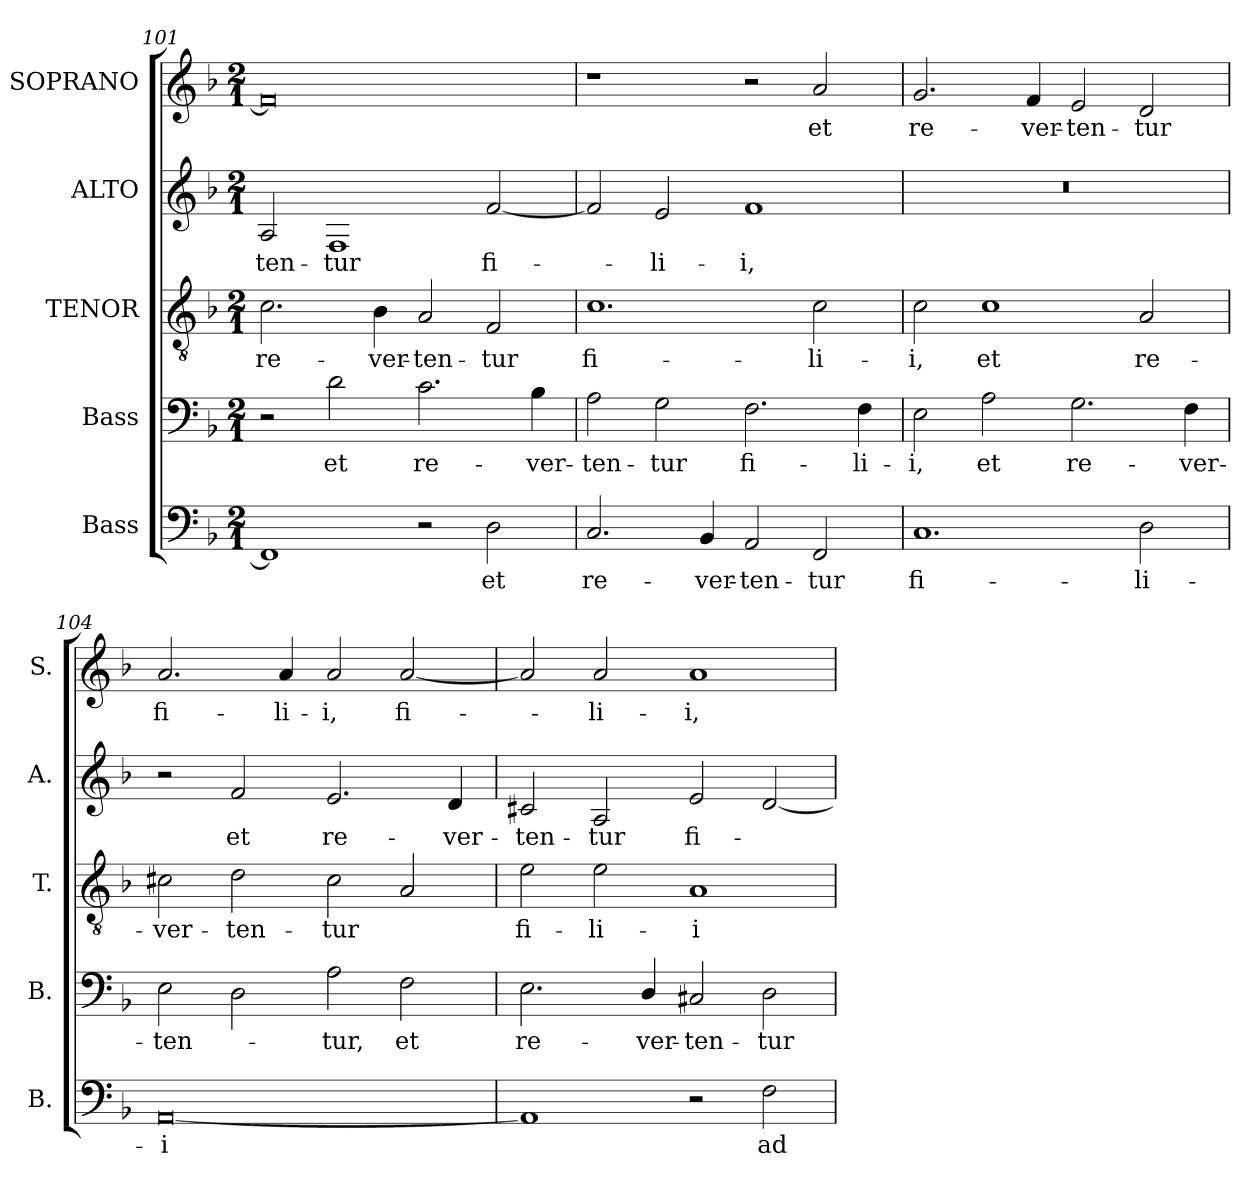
**kern	**text	**kern	**text	**kern	**text	**kern	**text	**kern	**text
*part5	*part5	*part4	*part4	*part3	*part3	*part2	*part2	*part1	*part1
*staff5	*staff5	*staff4	*staff4	*staff3	*staff3	*staff2	*staff2	*staff1	*staff1
*I"Bass	*	*I"Bass	*	*I"TENOR	*	*I"ALTO	*	*I"SOPRANO	*
*I'B.	*	*I'B.	*	*I'T.	*	*I'A.	*	*I'S.	*
*clefF4	*	*clefF4	*	*clefGv2	*	*clefG2	*	*clefG2	*
*	*	*	*	*ITrd7c12	*	*	*	*	*
*k[b-]	*	*k[b-]	*	*k[b-]	*	*k[b-]	*	*k[b-]	*
*F:	*	*F:	*	*F:	*	*F:	*	*F:	*
*M2/1	*	*M2/1	*	*M2/1	*	*M2/1	*	*M2/1	*
=101	=101	=101	=101	=101	=101	=101	=101	=101	=101
!	!	!	!	!	!LO:LY:b:color=#000000	!	!	!	!
!	!	!	!	!	!	!	!LO:LY:b:color=#000000	!	!
1FFi]	.	2r	.	2.Ci\	re-	2Ai/	-ten-	0fi]	.
!	!	!	!LO:LY:b:color=#000000	!	!	!	!	!	!
!	!	!	!	!	!	!	!LO:LY:b:color=#000000	!	!
.	.	2di\	et	.	.	1Fi	-tur	.	.
!	!	!	!	!	!LO:LY:b:color=#000000	!	!	!	!
.	.	.	.	4BB-i\	-ver-	.	.	.	.
!	!	!	!LO:LY:b:color=#000000	!	!	!	!	!	!
!	!	!	!	!	!LO:LY:b:color=#000000	!	!	!	!
2r	.	2.ci\	re-	2AAi/	-ten-	.	.	.	.
!	!LO:LY:b:color=#000000	!	!	!	!	!	!	!	!
!	!	!	!	!	!LO:LY:b:color=#000000	!	!	!	!
!	!	!	!	!	!	!	!LO:LY:b:color=#000000	!	!
2Di\	et	.	.	2FFi/	-tur	[2fi/	fi-	.	.
!	!	!	!LO:LY:b:color=#000000	!	!	!	!	!	!
.	.	4B-i\	-ver-	.	.	.	.	.	.
=102	=102	=102	=102	=102	=102	=102	=102	=102	=102
!	!LO:LY:b:color=#000000	!	!	!	!	!	!	!	!
!	!	!	!LO:LY:b:color=#000000	!	!	!	!	!	!
!	!	!	!	!	!LO:LY:b:color=#000000	!	!	!	!
2.Ci/	re-	2Ai\	-ten-	1.Ci	fi-	2fi/]	.	1r	.
!	!	!	!LO:LY:b:color=#000000	!	!	!	!	!	!
!	!	!	!	!	!	!	!LO:LY:b:color=#000000	!	!
.	.	2Gi\	-tur	.	.	2ei/	-li-	.	.
!	!LO:LY:b:color=#000000	!	!	!	!	!	!	!	!
4BB-i/	-ver-	.	.	.	.	.	.	.	.
!	!LO:LY:b:color=#000000	!	!	!	!	!	!	!	!
!	!	!	!LO:LY:b:color=#000000	!	!	!	!	!	!
!	!	!	!	!	!	!	!LO:LY:b:color=#000000	!	!
2AAi/	-ten-	2.Fi\	fi-	.	.	1fi	-i,	2r	.
!	!LO:LY:b:color=#000000	!	!	!	!	!	!	!	!
!	!	!	!	!	!LO:LY:b:color=#000000	!	!	!	!
!	!	!	!	!	!	!	!	!	!LO:LY:b:color=#000000
2FFi/	-tur	.	.	2Ci\	-li-	.	.	2ai/	et
!	!	!	!LO:LY:b:color=#000000	!	!	!	!	!	!
.	.	4Fi\	-li-	.	.	.	.	.	.
!!LO:LB:g=z
=103	=103	=103	=103	=103	=103	=103	=103	=103	=103
!	!LO:LY:b:color=#000000	!	!	!	!	!	!	!	!
!	!	!	!LO:LY:b:color=#000000	!	!	!	!	!	!
!	!	!	!	!	!LO:LY:b:color=#000000	!LO:N:vis=1	!	!	!
!	!	!	!	!	!	!	!	!	!LO:LY:b:color=#000000
1.Ci	fi-	2Ei\	-i,	2Ci\	-i,	0r	.	2.gi/	re-
!	!	!	!LO:LY:b:color=#000000	!	!	!	!	!	!
!	!	!	!	!	!LO:LY:b:color=#000000	!	!	!	!
.	.	2Ai\	et	1Ci	et	.	.	.	.
!	!	!	!	!	!	!	!	!	!LO:LY:b:color=#000000
.	.	.	.	.	.	.	.	4fi/	-ver-
!	!	!	!LO:LY:b:color=#000000	!	!	!	!	!	!
!	!	!	!	!	!	!	!	!	!LO:LY:b:color=#000000
.	.	2.Gi\	re-	.	.	.	.	2ei/	-ten-
!	!LO:LY:b:color=#000000	!	!	!	!	!	!	!	!
!	!	!	!	!	!LO:LY:b:color=#000000	!	!	!	!
!	!	!	!	!	!	!	!	!	!LO:LY:b:color=#000000
2Di\	-li-	.	.	2AAi/	re-	.	.	2di/	-tur
!	!	!	!LO:LY:b:color=#000000	!	!	!	!	!	!
.	.	4Fi\	-ver-	.	.	.	.	.	.
=104	=104	=104	=104	=104	=104	=104	=104	=104	=104
!	!LO:LY:b:color=#000000	!	!	!	!	!	!	!	!
!	!	!	!LO:LY:b:color=#000000	!	!	!	!	!	!
!	!	!	!	!	!LO:LY:b:color=#000000	!	!	!	!
!	!	!	!	!	!	!	!	!	!LO:LY:b:color=#000000
[0AAi	-i	2Ei\	-ten-	2C#Xi\	-ver-	2r	.	2.ai/	fi-
!	!	!	!	!	!LO:LY:b:color=#000000	!	!	!	!
!	!	!	!	!	!	!	!LO:LY:b:color=#000000	!	!
.	.	2Di\	.	2Di\	-ten-	2fi/	et	.	.
!	!	!	!	!	!	!	!	!	!LO:LY:b:color=#000000
.	.	.	.	.	.	.	.	4ai/	-li-
!	!	!	!LO:LY:b:color=#000000	!	!	!	!	!	!
!	!	!	!	!	!LO:LY:b:color=#000000	!	!	!	!
!	!	!	!	!	!	!	!LO:LY:b:color=#000000	!	!
!	!	!	!	!	!	!	!	!	!LO:LY:b:color=#000000
.	.	2Ai\	-tur,	2C#i\	-tur	2.ei/	re-	2ai/	-i,
!	!	!	!LO:LY:b:color=#000000	!	!	!	!	!	!
!	!	!	!	!	!	!	!	!	!LO:LY:b:color=#000000
.	.	2Fi\	et	2AAi/	.	.	.	[2ai/	fi-
!	!	!	!	!	!	!	!LO:LY:b:color=#000000	!	!
.	.	.	.	.	.	4di/	-ver-	.	.
=105	=105	=105	=105	=105	=105	=105	=105	=105	=105
!	!	!	!LO:LY:b:color=#000000	!	!	!	!	!	!
!	!	!	!	!	!LO:LY:b:color=#000000	!	!	!	!
!	!	!	!	!	!	!	!LO:LY:b:color=#000000	!	!
1AAi]	.	2.Ei\	re-	2Ei\	fi-	2c#Xi/	-ten-	2ai/]	.
!	!	!	!	!	!LO:LY:b:color=#000000	!	!	!	!
!	!	!	!	!	!	!	!LO:LY:b:color=#000000	!	!
!	!	!	!	!	!	!	!	!	!LO:LY:b:color=#000000
.	.	.	.	2Ei\	-li-	2Ai/	-tur	2ai/	-li-
!	!	!	!LO:LY:b:color=#000000	!	!	!	!	!	!
.	.	4Di/	-ver-	.	.	.	.	.	.
!	!	!	!LO:LY:b:color=#000000	!	!	!	!	!	!
!	!	!	!	!	!LO:LY:b:color=#000000	!	!	!	!
!	!	!	!	!	!	!	!LO:LY:b:color=#000000	!	!
!	!	!	!	!	!	!	!	!	!LO:LY:b:color=#000000
2r	.	2C#Xi/	-ten-	1AAi	-i	2ei/	fi-	1ai	-i,
!	!LO:LY:b:color=#000000	!	!	!	!	!	!	!	!
!	!	!	!LO:LY:b:color=#000000	!	!	!	!	!	!
2Fi\	ad	2Di\	-tur	.	.	[2di/	.	.	.
=	=	=	=	=	=	=	=	=	=
*-	*-	*-	*-	*-	*-	*-	*-	*-	*-
